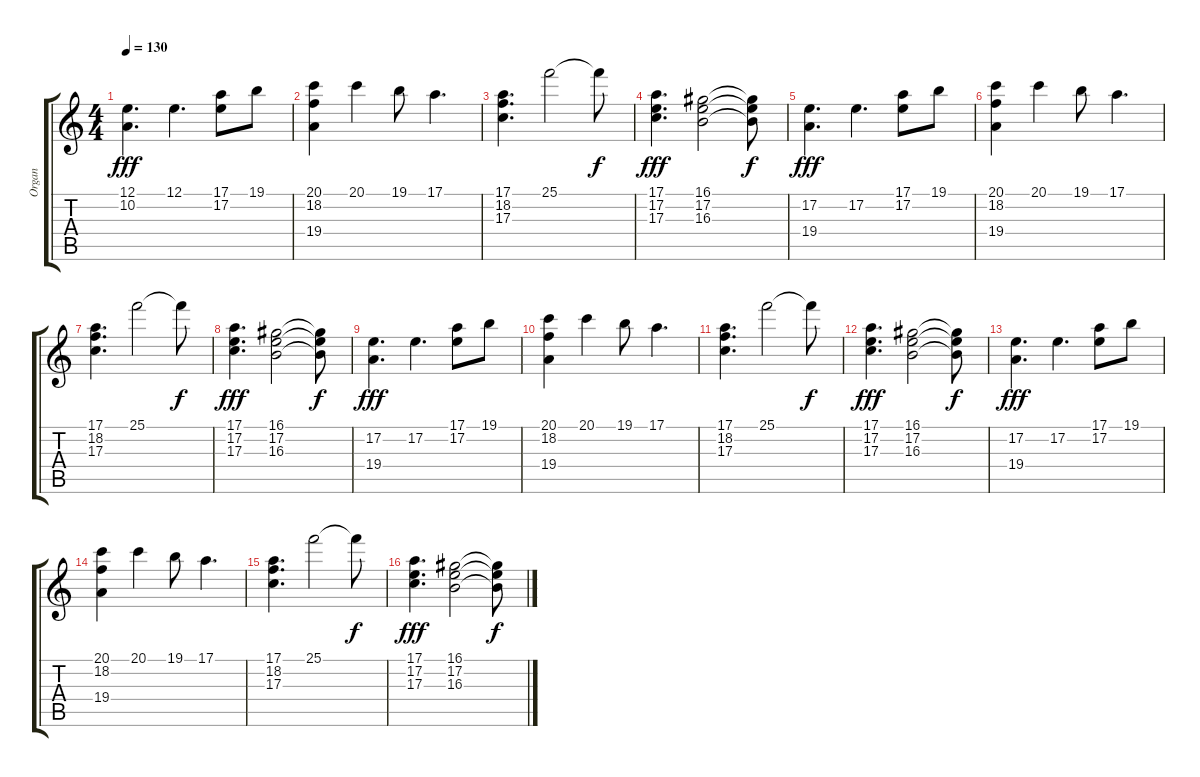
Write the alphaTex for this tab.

\track ("Organ" "Organ") {instrument rockorgan}
\staff {score tabs}
\tuning (E4 B3 G3 D3 A2 E2) {hide}
\ts (4 4)
\tempo 130
\clef g2
\ks c
(12.1 10.2).4{d dy fff} 12.1.4{d} (17.1 17.2).8 19.1.8 |
(20.1 18.2 19.4).4 20.1.4 19.1.8 17.1.4{d} |
(17.1 18.2 17.3).4{d} 25.1.2 25.1{t}.8{dy f} |
(17.1 17.2 17.3).4{d dy fff} (16.1 17.2 16.3).2 (16.1{t} 17.2{t} 16.3{t}).8{dy f} |
(17.2 19.4).4{d dy fff} 17.2.4{d} (17.1 17.2).8 19.1.8 |
(20.1 18.2 19.4).4 20.1.4 19.1.8 17.1.4{d} |
(17.1 18.2 17.3).4{d} 25.1.2 25.1{t}.8{dy f} |
(17.1 17.2 17.3).4{d dy fff} (16.1 17.2 16.3).2 (16.1{t} 17.2{t} 16.3{t}).8{dy f} |
(17.2 19.4).4{d dy fff} 17.2.4{d} (17.1 17.2).8 19.1.8 |
(20.1 18.2 19.4).4 20.1.4 19.1.8 17.1.4{d} |
(17.1 18.2 17.3).4{d} 25.1.2 25.1{t}.8{dy f} |
(17.1 17.2 17.3).4{d dy fff} (16.1 17.2 16.3).2 (16.1{t} 17.2{t} 16.3{t}).8{dy f} |
(17.2 19.4).4{d dy fff} 17.2.4{d} (17.1 17.2).8 19.1.8 |
(20.1 18.2 19.4).4 20.1.4 19.1.8 17.1.4{d} |
(17.1 18.2 17.3).4{d} 25.1.2 25.1{t}.8{dy f} |
(17.1 17.2 17.3).4{d dy fff} (16.1 17.2 16.3).2 (16.1{t} 17.2{t} 16.3{t}).8{dy f}
